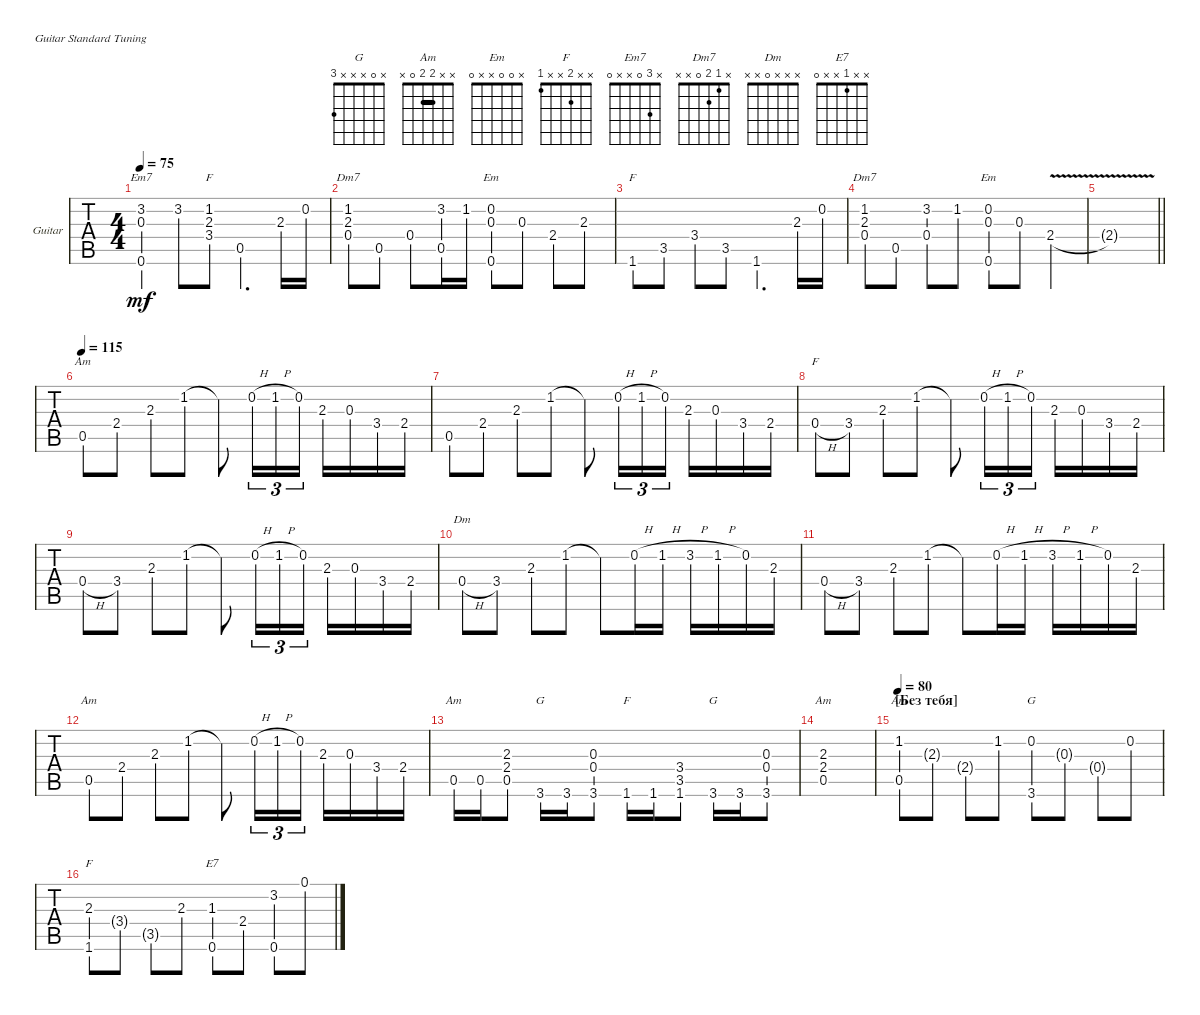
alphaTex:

\bracketExtendMode groupsimilarinstruments
\firstSystemTrackNameOrientation horizontal
\otherSystemsTrackNameOrientation horizontal
\track ("" "Guitar") {instrument acousticguitarsteel}
\staff {tabs}
\tuning (E4 B3 G3 D3 A2 E2)
\chord ("G" x x x x x 3)
\chord ("Am" x x x x 0 x)
\chord ("Em" x 0 0 x x 0)
\chord ("Am" x 1 x x 0 x)
\chord ("F" x x x x x 1)
\chord ("G" x 0 x x x 3)
\chord ("Em7" x 3 0 x x 0)
\chord ("F" x 1 2 3 x x)
\chord ("Dm7" x 1 2 0 x x)
\chord ("F" x x x 0 x x)
\chord ("Dm" x x x 0 x x)
\chord ("Am" x x 2 2 0 x) {barre 2}
\chord ("F" x x 2 x x 1)
\chord ("E7" x x 1 x x 0)
\ts (4 4)
\tempo 75
\clef g2
\ks c
(3.2 0.6 0.3).4{ch "Em7" dy mf} 3.2.8 (1.2 2.3 3.4).8{ch "F"} 0.5.4{d} 2.3.16 0.2.16 |
(1.2 0.4 2.3).8{ch "Dm7"} 0.5.8 0.4.8 (3.2 0.5).16 1.2.16 (0.2 0.3 0.6).8{ch "Em"} 0.3.8 2.4.8 2.3.8 |
1.6.8{ch "F"} 3.5.8 3.4.8 3.5.8 1.6.4{d} 2.3.16 0.2.16 |
(1.2 2.3 0.4).8{ch "Dm7"} 0.5.8 (3.2 0.4).8 1.2.8 (0.2 0.3 0.6).8{ch "Em"} 0.3.8 2.4{v}.4 |
\barLineRight lightlight
2.4{t}.1 |
\tempo 115
0.5.8{ch "Am"} 2.4.8 2.3.8 1.2.8 1.2{t}.8 0.2{h}.16{tu (3 2)} 1.2{h}.16{tu (3 2)} 0.2.16{tu (3 2)} 2.3.16 0.3.16 3.4.16 2.4.16 |
0.5.8 2.4.8 2.3.8 1.2.8 1.2{t}.8 0.2{h}.16{tu (3 2)} 1.2{h}.16{tu (3 2)} 0.2.16{tu (3 2)} 2.3.16 0.3.16 3.4.16 2.4.16 |
0.4{h}.8{ch "F"} 3.4.8 2.3.8 1.2.8 1.2{t}.8 0.2{h}.16{tu (3 2)} 1.2{h}.16{tu (3 2)} 0.2.16{tu (3 2)} 2.3.16 0.3.16 3.4.16 2.4.16 |
0.4{h}.8 3.4.8 2.3.8 1.2.8 1.2{t}.8 0.2{h}.16{tu (3 2)} 1.2{h}.16{tu (3 2)} 0.2.16{tu (3 2)} 2.3.16 0.3.16 3.4.16 2.4.16 |
0.4{h}.8{ch "Dm"} 3.4.8 2.3.8 1.2.8 1.2{t}.8 0.2{h}.16 1.2{h}.16 3.2{h}.16 1.2{h}.16 0.2.16 2.3.16 |
0.4{h}.8 3.4.8 2.3.8 1.2.8 1.2{t}.8 0.2{h}.16 1.2{h}.16 3.2{h}.16 1.2{h}.16 0.2.16 2.3.16 |
0.5.8{ch "Am"} 2.4.8 2.3.8 1.2.8 1.2{t}.8 0.2{h}.16{tu (3 2)} 1.2{h}.16{tu (3 2)} 0.2.16{tu (3 2)} 2.3.16 0.3.16 3.4.16 2.4.16 |
0.5.16{ch "Am"} 0.5.16 (0.5 2.4 2.3).8 3.6.16{ch "G"} 3.6.16 (3.6 0.4 0.3).8 1.6.16{ch "F"} 1.6.16 (1.6 3.5 3.4).8 3.6.16{ch "G"} 3.6.16 (3.6 0.4 0.3).8 |
(0.5 2.3 2.4).1{ch "Am"} |
\section ("" "[Без тебя]")
\tempo 80
(1.2 0.5).8{ch "Am"} 2.3{g}.8 2.4{g}.8 1.2.8 (0.2 3.6).8{ch "G"} 0.3{g}.8 0.4{g}.8 0.2.8 |
(2.3 1.6).8{ch "F"} 3.4{g}.8 3.5{g}.8 2.3.8 (1.3 0.6).8{ch "E7"} 2.4.8 (3.2 0.6).8 0.1.8
